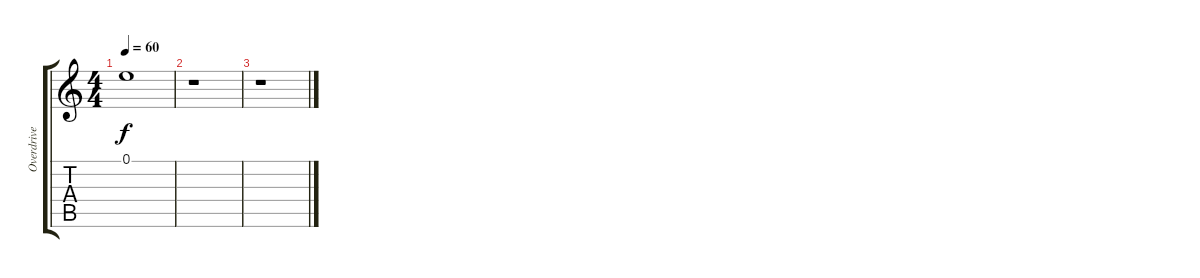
\track ("Overdrive" "Overdrive") {instrument overdrivenguitar}
\staff {score tabs}
\tuning (E4 B3 G3 D3 A2 E2) {hide}
\ts (4 4)
\tempo 60
\clef g2
\ks c
0.1.1{dy f} |
r.1 |
r.1
